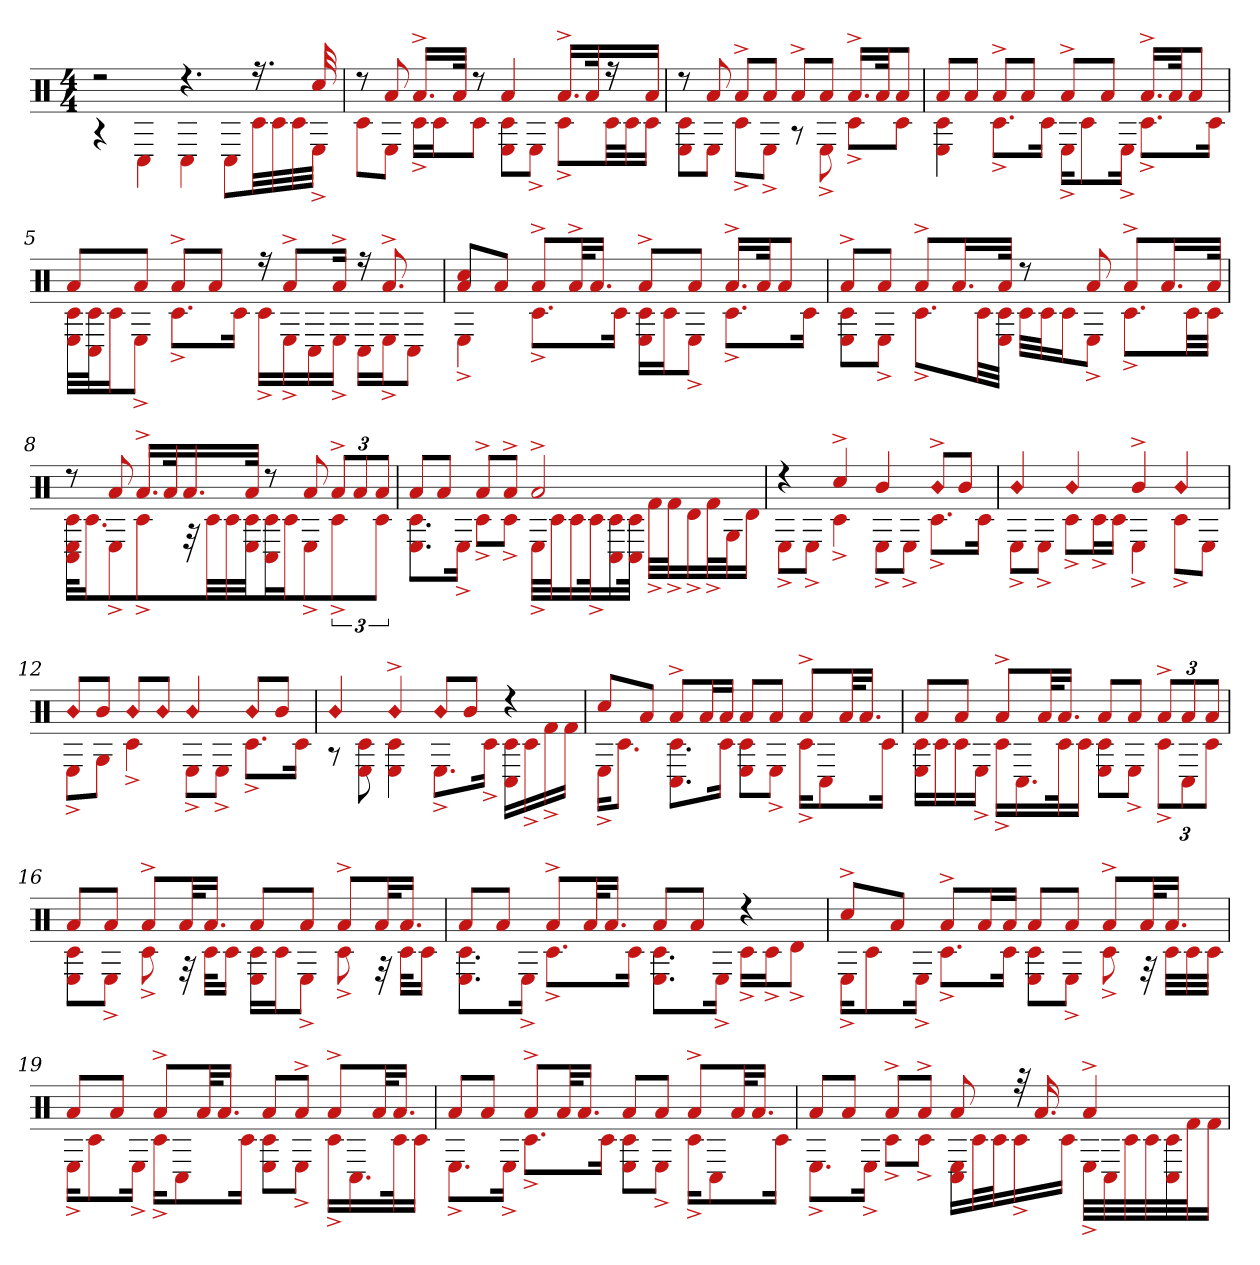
**kern
*part1
*staff1
*clefX
*k[]
*M4/4
=1
*^
2r	4r
.	4C#
4.r	4C#
.	8C#L
16.r	32c#LL
.	32c#
.	32c#
32cc#	32E^JJJ
=2	=2
8r	8c#L
8a	8EJ
16.a^LL	16c#^LL
.	16c#J
32aJJk	.
8r	8c#J
4a	8E 8c#L
.	8E^J
16.a^LL	8c#^L
32ak	.
16r	32c#LL
.	32c#J
16aJJ	16c#JJ
=3	=3
8r	8E 8c#L
8a	8EJ
8a^L	8c#^L
8aJ	8E^J
8a^L	8r
8aJ	8E^
16.a^LL	8c#^L
32aJk	.
8aJ	8c#J
=4	=4
8aL	4c# 4E
8aJ	.
8a^L	8.c#^L
8aJ	.
.	16c#Jk
8a^L	16E^KL
.	8c#
8aJ	.
.	16E^Jk
16.a^LL	8.c#^L
32aJk	.
8aJ	.
.	16c#Jk
=5	=5
8aL	32E 32c#LLL
.	32C# 32c#J
.	16c#J
8aJ	8E^J
8a^L	8.c#^L
8aJ	.
.	16c#Jk
16r	16c#^LL
8a^L	16E^
.	16C#
16a^Jk	16E^JJ
16r	16C#LL
8.a^	16E^J
.	8C#J
=6	=6
8cc# 8aL	4E^
8aJ	.
8a^L	8.c#^L
32a^kL	.
16.aJJ	.
.	16c#Jk
8a^L	16E 16c#LL
.	16c#J
8aJ	8E^J
16.a^LL	8.c#^L
32aJk	.
8aJ	.
.	16c#Jk
=7	=7
8a^L	8E 8c#L
8aJ	8E^J
8a^L	8.c#^L
16.aL	.
.	32c#LL
32aJJk	32c# 32EJJJ
8r	32c#LLL
.	32c#J
.	16c#J
8a	8E^J
8a^L	8.c#^L
16.aL	.
.	32c#LL
32aJJk	32c#JJJ
=8	=8
8r	32E 32C# 32c#KLL
.	16.c#J
8a	8E^J
16.a^LL	8c#^
32ak	.
16.a	32r
.	32c#LLL
.	32c#
32aJJk	32c# 32EJJJ
8r	16C# 16c#LL
.	16c#J
8a	8E^J
12a^L	6c#^
12a	.
12aJ	12c#J
=9	=9
8aL	8.E 8.c#L
8aJ	.
.	16E^Jk
8a^L	8c#^L
8a^J	8c#^J
2a^	32E^LLL
.	32c#J
.	16c#
.	32c#^k
.	16C# 16c#
.	32c# 32C#JJk
.	32f#^LLL
.	32f#^J
.	16d^
.	32f#^L
.	32GJ
.	16dJJ
=10	=10
4r	8E^L
.	8E^J
4cc#^	4c#^
4b	8E^L
.	8E^J
!LO:N:head=diamond	!
8b^L	8.c#^L
8bJ	.
.	16c#Jk
=11	=11
!LO:N:head=diamond	!
4b	8E^L
.	8E^J
!LO:N:head=diamond	!
4b	8c#^L
.	16c#^L
.	16c#JJ
4b^	4E^
!LO:N:head=diamond	!
4b	8c#^L
.	8EJ
=12	=12
!LO:N:head=diamond	!
8bL	8E^L
8bJ	8GJ
!LO:N:head=diamond	!
8bL	4c#^
!LO:N:head=diamond	!
8bJ	.
!LO:N:head=diamond	!
4b	8E^L
.	8E^J
!LO:N:head=diamond	!
8bL	8.c#^L
8bJ	.
.	16c#Jk
=13	=13
!LO:N:head=diamond	!
4b	8r
.	8E 8c#
!LO:N:head=diamond	!
4b^	4c# 4E
!LO:N:head=diamond	!
8bL	8.E^L
8bJ	.
.	16c#^Jk
4r	16c# 16C#LL
.	16c#^
.	16f#^
.	16f#JJ
=14	=14
8cc#L	16E^KL
.	8.c#J
8aJ	.
8a^L	8.C# 8.c#L
16aL	.
16aJJ	16c#Jk
8aL	8E 8c#L
8aJ	8E^J
8a^L	16c#^KL
.	8C#
32akL	.
16.aJJ	.
.	16c#Jk
=15	=15
8aL	16E 16c#LL
.	16c#
8aJ	16c#
.	16E^JJ
8a^L	16c#^LL
.	16.C#
32akL	.
16.aJJ	32c#k
.	16c#JJ
8aL	8E 8c#L
8aJ	8E^J
12a^L	12c#^L
12a	12C#
12aJ	12c#J
=16	=16
8aL	8E 8c#L
8aJ	8E^J
8a^L	8c#^
32akL	32r
16.aJJ	32c#KLL
.	16c#JJ
8aL	16E 16c#LL
.	16c#J
8aJ	8E^J
8a^L	8c#^
32akL	32r
16.aJJ	32c#KLL
.	16c#JJ
=17	=17
8aL	8.E 8.c#L
8aJ	.
.	16E^Jk
8a^L	8.c#^L
32akL	.
16.aJJ	.
.	16c#Jk
8aL	8.E 8.c#L
8aJ	.
.	16E^Jk
4r	16c#^LL
.	16c#^J
.	8d^J
=18	=18
8cc#^L	16E^KL
.	8c#
8aJ	.
.	16E^Jk
8a^L	8.c#^L
16aL	.
16aJJ	16c#Jk
8aL	8E 8c#L
8aJ	8E^J
8a^L	8c#^
32akL	32r
16.aJJ	32c#LLL
.	32c#
.	32c#JJJ
=19	=19
8aL	16E^KL
.	8c#
8aJ	.
.	16E^Jk
8a^L	16c#^KL
.	8C#
32akL	.
16.aJJ	.
.	16c#Jk
8aL	8c# 8EL
8a^J	8E^J
8a^L	16c#^LL
.	16.C#
32akL	.
16.aJJ	32c#k
.	16c#JJ
=20	=20
8aL	8.E^L
8aJ	.
.	16E^Jk
8a^L	8.c#^L
32akL	.
16.aJJ	.
.	16c#Jk
8aL	8E 8c#L
8aJ	8E^J
8a^L	16c#^KL
.	8C#
32akL	.
16.aJJ	.
.	16c#Jk
=21	=21
8aL	8.E^L
8aJ	.
.	16E^Jk
8a^L	8c#^L
8a^J	8c#^J
8a	16E 16C#LL
.	32c#L
.	32c#J
32r	16c#^
16.a	.
.	16c#JJ
4a^	32E^LLL
.	32C#
.	32c#
.	32c#
.	32c# 32C#
.	32f#J
.	16f#JJ
*v	*v
=
*-
